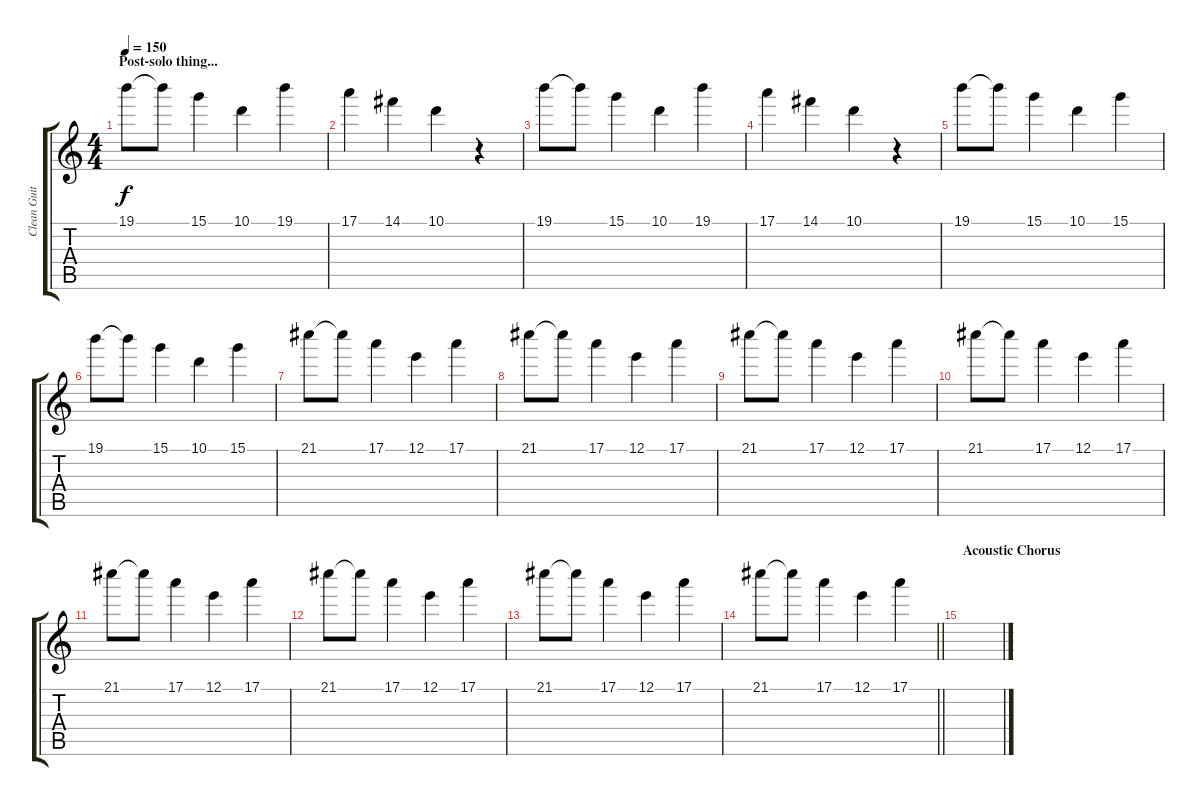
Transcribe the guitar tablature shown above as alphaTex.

\track ("Clean Guitar/Keyboard" "Clean Guit") {instrument electricguitarjazz}
\staff {score tabs}
\tuning (E4 B3 G3 D3 A2 E2) {hide}
\ts (4 4)
\section ("" "Post-solo thing...")
\tempo 150
\clef g2
\ks c
19.1.8{dy f instrument celesta} 19.1{t}.8 15.1.4 10.1.4 19.1.4 |
17.1.4 14.1.4 10.1.4 r.4 |
19.1.8 19.1{t}.8 15.1.4 10.1.4 19.1.4 |
17.1.4 14.1.4 10.1.4 r.4 |
19.1.8 19.1{t}.8 15.1.4 10.1.4 15.1.4 |
19.1.8 19.1{t}.8 15.1.4 10.1.4 15.1.4 |
21.1.8 21.1{t}.8 17.1.4 12.1.4 17.1.4 |
21.1.8 21.1{t}.8 17.1.4 12.1.4 17.1.4 |
21.1.8 21.1{t}.8 17.1.4 12.1.4 17.1.4 |
21.1.8 21.1{t}.8 17.1.4 12.1.4 17.1.4 |
21.1.8 21.1{t}.8 17.1.4 12.1.4 17.1.4 |
21.1.8 21.1{t}.8 17.1.4 12.1.4 17.1.4 |
21.1.8 21.1{t}.8 17.1.4 12.1.4 17.1.4 |
\barLineRight lightlight
21.1.8 21.1{t}.8 17.1.4 12.1.4 17.1.4 |
\section ("" "Acoustic Chorus")
